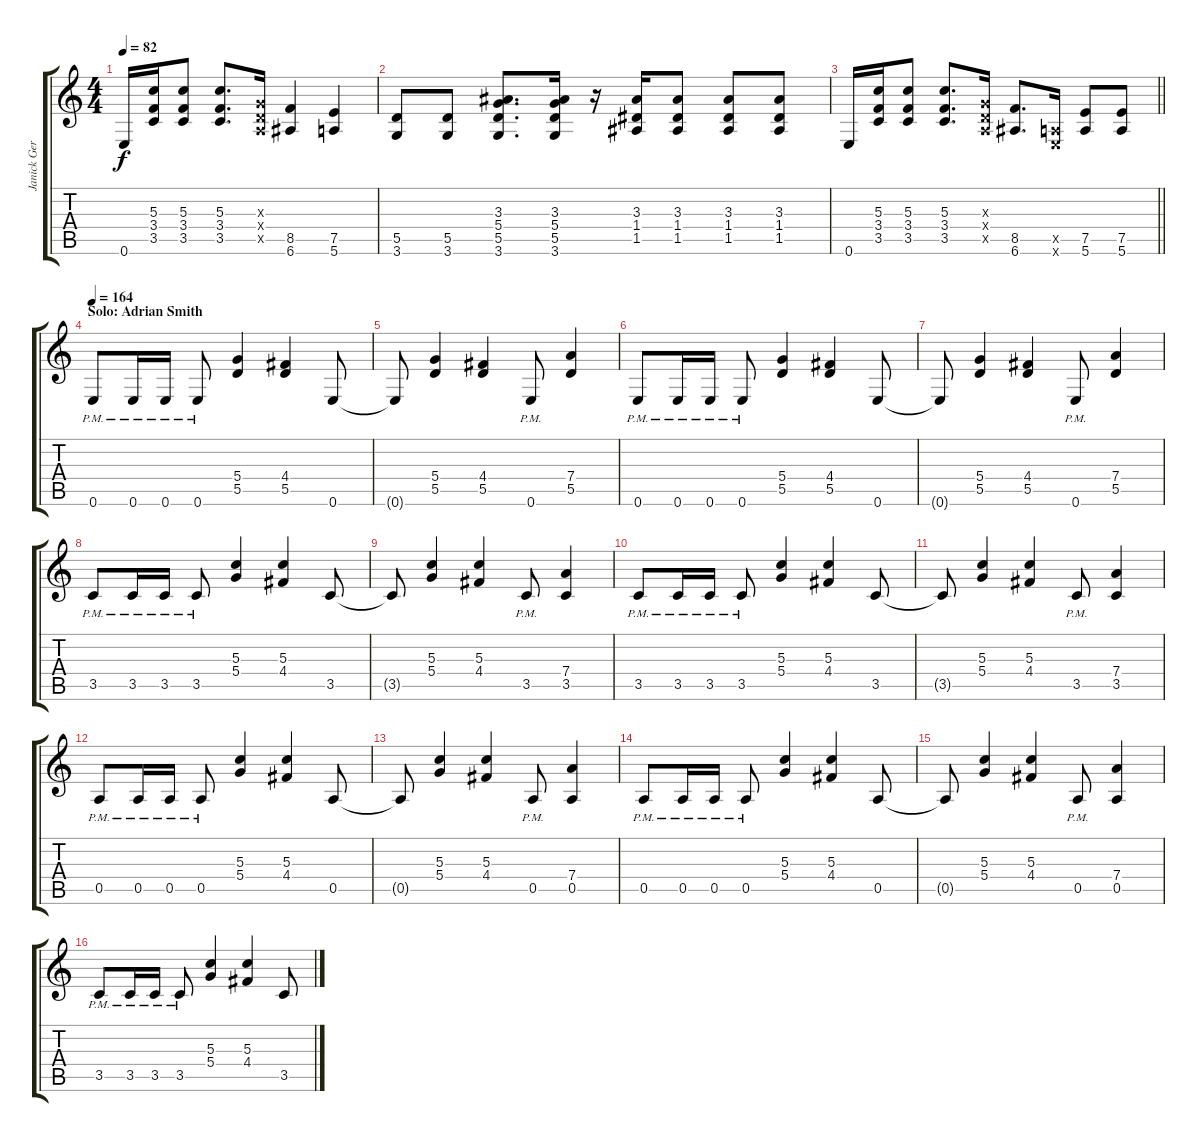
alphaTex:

\track ("Janick Gers" "Janick Ger") {instrument distortionguitar}
\staff {score tabs}
\tuning (E4 B3 G3 D3 A2 E2) {hide}
\ts (4 4)
\tempo 82
\clef g2
\ks c
0.6.16{dy f} (5.3 3.4 3.5).16 (5.3 3.4 3.5).8 (5.3 3.4 3.5).8{d} (0.3{x} 0.4{x} 0.5{x}).16 (8.5 6.6).4 (7.5 5.6).4 |
(5.5 3.6).8 (5.5 3.6).8 (3.3 5.4 5.5 3.6).8{d} (3.3 5.4 5.5 3.6).16 r.16 (3.3 1.4 1.5).16 (3.3 1.4 1.5).8 (3.3 1.4 1.5).8 (3.3 1.4 1.5).8 |
\barLineRight lightlight
0.6.16 (5.3 3.4 3.5).16 (5.3 3.4 3.5).8 (5.3 3.4 3.5).8{d} (0.3{x} 0.4{x} 0.5{x}).16 (8.5 6.6).8{d} (0.5{x} 0.6{x}).16 (7.5 5.6).8 (7.5 5.6).8 |
\section ("" "Solo: Adrian Smith")
\tempo 164
0.6{pm}.8 0.6{pm}.16 0.6{pm}.16 0.6{pm}.8 (5.4 5.5).4 (4.4 5.5).4 0.6.8 |
0.6{t}.8 (5.4 5.5).4 (4.4 5.5).4 0.6{pm}.8 (7.4 5.5).4 |
0.6{pm}.8 0.6{pm}.16 0.6{pm}.16 0.6{pm}.8 (5.4 5.5).4 (4.4 5.5).4 0.6.8 |
0.6{t}.8 (5.4 5.5).4 (4.4 5.5).4 0.6{pm}.8 (7.4 5.5).4 |
3.5{pm}.8 3.5{pm}.16 3.5{pm}.16 3.5{pm}.8 (5.3 5.4).4 (5.3 4.4).4 3.5.8 |
3.5{t}.8 (5.3 5.4).4 (5.3 4.4).4 3.5{pm}.8 (7.4 3.5).4 |
3.5{pm}.8 3.5{pm}.16 3.5{pm}.16 3.5{pm}.8 (5.3 5.4).4 (5.3 4.4).4 3.5.8 |
3.5{t}.8 (5.3 5.4).4 (5.3 4.4).4 3.5{pm}.8 (7.4 3.5).4 |
0.5{pm}.8 0.5{pm}.16 0.5{pm}.16 0.5{pm}.8 (5.3 5.4).4 (5.3 4.4).4 0.5.8 |
0.5{t}.8 (5.3 5.4).4 (5.3 4.4).4 0.5{pm}.8 (7.4 0.5).4 |
0.5{pm}.8 0.5{pm}.16 0.5{pm}.16 0.5{pm}.8 (5.3 5.4).4 (5.3 4.4).4 0.5.8 |
0.5{t}.8 (5.3 5.4).4 (5.3 4.4).4 0.5{pm}.8 (7.4 0.5).4 |
3.5{pm}.8 3.5{pm}.16 3.5{pm}.16 3.5{pm}.8 (5.3 5.4).4 (5.3 4.4).4 3.5.8
